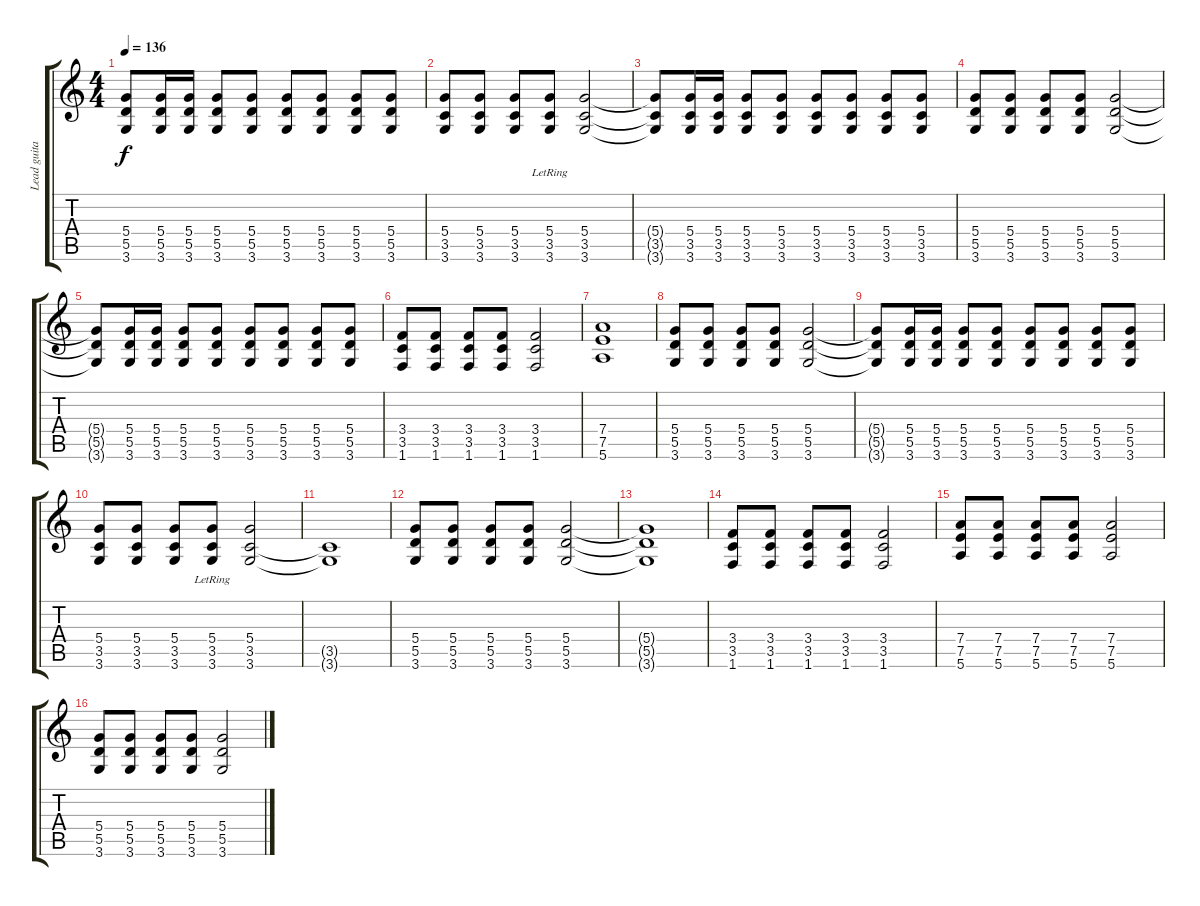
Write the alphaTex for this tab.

\track ("Lead guitar" "Lead guita") {instrument overdrivenguitar}
\staff {score tabs}
\tuning (E4 B3 G3 D3 A2 E2) {hide}
\ts (4 4)
\tempo 136
\clef g2
\ks c
(5.4{t} 5.5{t} 3.6{t}).8{dy f} (5.4 5.5 3.6).16 (5.4 5.5 3.6).16 (5.4 5.5 3.6).8 (5.4 5.5 3.6).8 (5.4 5.5 3.6).8 (5.4 5.5 3.6).8 (5.4 5.5 3.6).8 (5.4 5.5 3.6).8 |
(5.4 3.5 3.6).8 (5.4 3.5 3.6).8 (5.4 3.5 3.6).8 (5.4{lr} 3.5{lr} 3.6{lr}).8 (5.4 3.5 3.6).2 |
(5.4{t} 3.5{t} 3.6{t}).8 (5.4 3.5 3.6).16 (5.4 3.5 3.6).16 (5.4 3.5 3.6).8 (5.4 3.5 3.6).8 (5.4 3.5 3.6).8 (5.4 3.5 3.6).8 (5.4 3.5 3.6).8 (5.4 3.5 3.6).8 |
(5.4 5.5 3.6).8 (5.4 5.5 3.6).8 (5.4 5.5 3.6).8 (5.4 5.5 3.6).8 (5.4 5.5 3.6).2 |
(5.4{t} 5.5{t} 3.6{t}).8 (5.4 5.5 3.6).16 (5.4 5.5 3.6).16 (5.4 5.5 3.6).8 (5.4 5.5 3.6).8 (5.4 5.5 3.6).8 (5.4 5.5 3.6).8 (5.4 5.5 3.6).8 (5.4 5.5 3.6).8 |
(3.4 3.5 1.6).8 (3.4 3.5 1.6).8 (3.4 3.5 1.6).8 (3.4 3.5 1.6).8 (3.4 3.5 1.6).2 |
(7.4 7.5 5.6).1 |
(5.4 5.5 3.6).8 (5.4 5.5 3.6).8 (5.4 5.5 3.6).8 (5.4 5.5 3.6).8 (5.4 5.5 3.6).2 |
(5.4{t} 5.5{t} 3.6{t}).8 (5.4 5.5 3.6).16 (5.4 5.5 3.6).16 (5.4 5.5 3.6).8 (5.4 5.5 3.6).8 (5.4 5.5 3.6).8 (5.4 5.5 3.6).8 (5.4 5.5 3.6).8 (5.4 5.5 3.6).8 |
(5.4 3.5 3.6).8 (5.4 3.5 3.6).8 (5.4 3.5 3.6).8 (5.4{lr} 3.5{lr} 3.6{lr}).8 (5.4 3.5 3.6).2 |
(3.5{t} 3.6{t}).1 |
(5.4 5.5 3.6).8 (5.4 5.5 3.6).8 (5.4 5.5 3.6).8 (5.4 5.5 3.6).8 (5.4 5.5 3.6).2 |
(5.4{t} 5.5{t} 3.6{t}).1 |
(3.4 3.5 1.6).8 (3.4 3.5 1.6).8 (3.4 3.5 1.6).8 (3.4 3.5 1.6).8 (3.4 3.5 1.6).2 |
(7.4 7.5 5.6).8 (7.4 7.5 5.6).8 (7.4 7.5 5.6).8 (7.4 7.5 5.6).8 (7.4 7.5 5.6).2 |
(5.4 5.5 3.6).8 (5.4 5.5 3.6).8 (5.4 5.5 3.6).8 (5.4 5.5 3.6).8 (5.4 5.5 3.6).2
